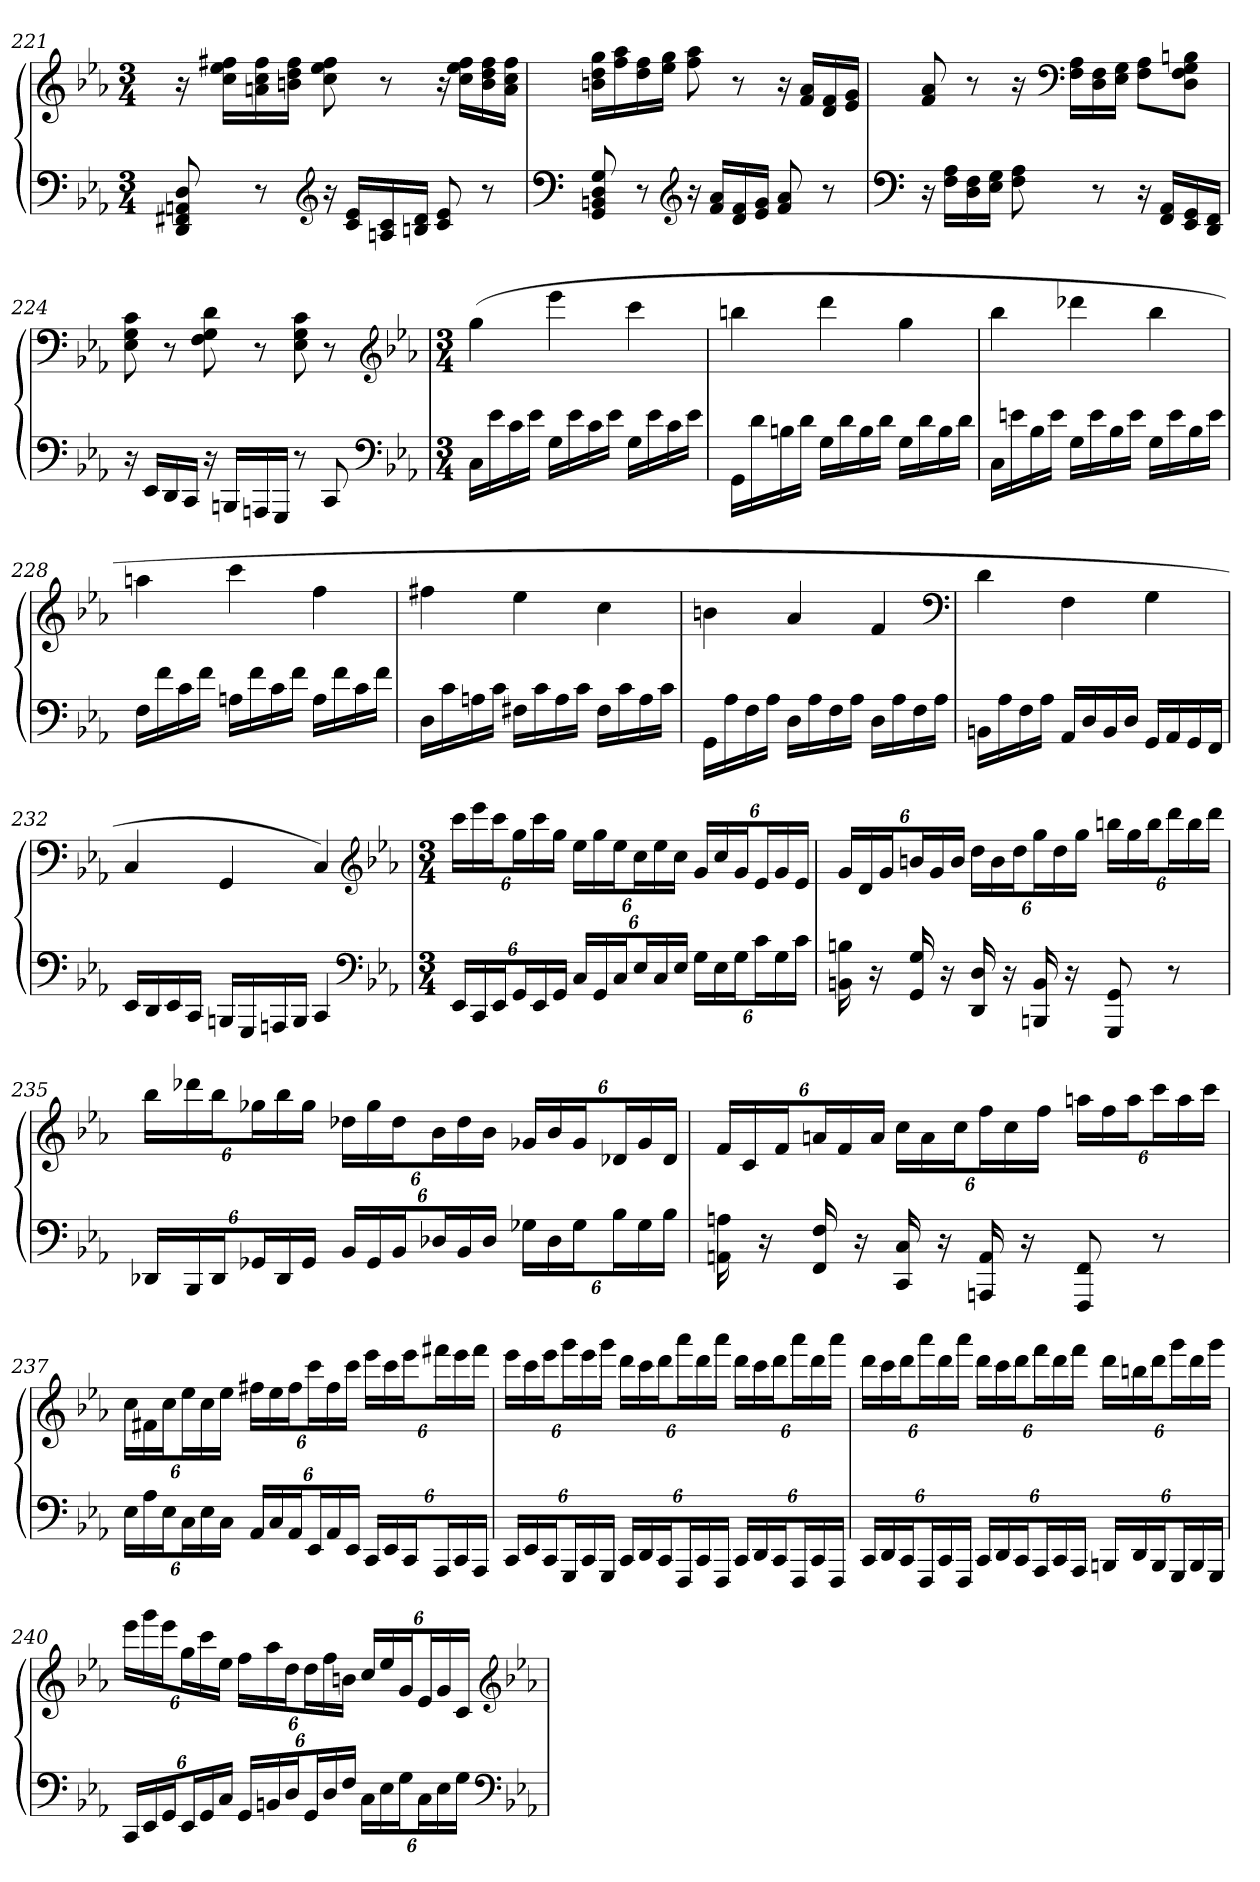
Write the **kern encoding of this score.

**kern	**kern
*part1	*part1
*staff2	*staff1
*clefF4	*clefG2
*k[b-e-a-]	*k[b-e-a-]
*c:	*c:
*M3/4	*M3/4
=221	=221
8DD 8FF#X 8AAn 8D	16r
.	16cc 16ee- 16ff#XLL
8r	16an 16cc 16ff#
.	16bn 16dd 16ff#JJ
*clefG2	*
16r	8cc 8ee- 8ff#
16c 16e-LL	.
16An 16c	8r
16Bn 16dJJ	.
8c 8e-	16r
.	16cc 16ee- 16ff#LL
8r	16b 16dd 16ff#
.	16a 16cc 16ff#JJ
=222	=222
*clefF4	*
8GG 8BBn 8D 8G	16bn 16dd 16ggLL
.	16ff 16aa-
8r	16dd 16ff
.	16ee- 16ggJJ
*clefG2	*
16r	8ff 8aa-
16f 16a-LL	.
16d 16f	8r
16e- 16gJJ	.
8f 8a-	16r
.	16f 16a-LL
8r	16d 16f
.	16e- 16gJJ
=223	=223
*clefF4	*
16r	8f 8a-
16F 16A-LL	.
16D 16F	8r
16E- 16GJJ	.
8F 8A-	16r
*	*clefF4
.	16F 16A-LL
8r	16D 16F
.	16E- 16GJJ
16r	8F 8A-L
16FF 16AA-LL	.
16EE- 16GG	8D 8F 8G 8BnJ
16DD 16FFJJ	.
=224	=224
16r	8E- 8G 8c
16EE-LL	.
16DD	8r
16CCJJ	.
16r	8F 8G 8d
16BBBnLL	.
16AAAn	8r
16GGGJJ	.
8r	8E- 8G 8c
8CC	8r
*clefF4	*clefG2
*k[b-e-a-]	*k[b-e-a-]
*c:	*c:
=225	=225
*M3/4	*M3/4
16CLL	(4gg
16e-	.
16c	.
16e-JJ	.
16GLL	4eee-
16e-	.
16c	.
16e-JJ	.
16GLL	4ccc
16e-	.
16c	.
16e-JJ	.
=226	=226
16GGLL	4bbn
16d	.
16Bn	.
16dJJ	.
16GLL	4ddd
16d	.
16B	.
16dJJ	.
16GLL	4gg
16d	.
16B	.
16dJJ	.
=227	=227
16CLL	4bb-
16en	.
16B-	.
16eJJ	.
16GLL	4ddd-X
16e	.
16B-	.
16eJJ	.
16GLL	4bb-
16e	.
16B-	.
16eJJ	.
=228	=228
16FLL	4aan
16f	.
16c	.
16fJJ	.
16AnLL	4ccc
16f	.
16c	.
16fJJ	.
16ALL	4ff
16f	.
16c	.
16fJJ	.
=229	=229
16DLL	4ff#X
16c	.
16An	.
16cJJ	.
16F#XLL	4ee-
16c	.
16A	.
16cJJ	.
16F#LL	4cc
16c	.
16A	.
16cJJ	.
=230	=230
16GGLL	4bn
16A-	.
16F	.
16A-JJ	.
16DLL	4a-
16A-	.
16F	.
16A-JJ	.
16DLL	4f
16A-	.
16F	.
16A-JJ	.
*	*clefF4
=231	=231
16BBnLL	4d
16A-	.
16F	.
16A-JJ	.
16AA-LL	4F
16D	.
16BB	.
16DJJ	.
16GGLL	4G
16AA-	.
16GG	.
16FFJJ	.
=232	=232
16EE-LL	4C
16DD	.
16EE-	.
16CCJJ	.
16BBBnLL	4GG
16GGG	.
16AAAn	.
16BBBJJ	.
4CC	4C)
*clefF4	*clefG2
*k[b-e-a-]	*k[b-e-a-]
*c:	*c:
=233	=233
*M3/4	*M3/4
24EE-LL	24cccLL
24CC	24eee-
24EE-J	24cccJ
24GGL	24ggL
24EE-	24ccc
24GGJJ	24ggJJ
24CLL	24ee-LL
24GG	24gg
24CJ	24ee-J
24E-L	24ccL
24C	24ee-
24E-JJ	24ccJJ
24GLL	24gLL
24E-	24cc
24GJ	24gJ
24cL	24e-L
24G	24g
24cJJ	24e-JJ
=234	=234
16BBn 16Bn	24gLL
.	24d
16r	.
.	24gJ
16GG 16G	24bnL
.	24g
16r	.
.	24bJJ
16DD 16D	24ddLL
.	24b
16r	.
.	24ddJ
16BBBn 16BB	24ggL
.	24dd
16r	.
.	24ggJJ
8GGG 8GG	24bbnLL
.	24gg
.	24bbJ
8r	24dddL
.	24bb
.	24dddJJ
=235	=235
24DD-XLL	24bb-LL
24BBB-	24ddd-X
24DD-J	24bb-J
24GG-XL	24gg-XL
24DD-	24bb-
24GG-JJ	24gg-JJ
24BB-LL	24dd-XLL
24GG-	24gg-
24BB-J	24dd-J
24D-XL	24b-L
24BB-	24dd-
24D-JJ	24b-JJ
24G-XLL	24g-XLL
24D-	24b-
24G-J	24g-J
24B-L	24d-XL
24G-	24g-
24B-JJ	24d-JJ
=236	=236
16AAn 16An	24fLL
.	24c
16r	.
.	24fJ
16FF 16F	24anL
.	24f
16r	.
.	24aJJ
16CC 16C	24ccLL
.	24a
16r	.
.	24ccJ
16AAAn 16AA	24ffL
.	24cc
16r	.
.	24ffJJ
8FFF 8FF	24aanLL
.	24ff
.	24aaJ
8r	24cccL
.	24aa
.	24cccJJ
=237	=237
24E-LL	24ccLL
24A-	24f#X
24E-J	24ccJ
24CL	24ee-L
24E-	24cc
24CJJ	24ee-JJ
24AA-LL	24ff#XLL
24C	24ee-
24AA-J	24ff#J
24EE-L	24cccL
24AA-	24ff#
24EE-JJ	24cccJJ
24CCLL	24eee-LL
24EE-	24ccc
24CCJ	24eee-J
24AAA-L	24fff#XL
24CC	24eee-
24AAA-JJ	24fff#JJ
=238	=238
24CCLL	24eee-LL
24EE-	24ccc
24CCJ	24eee-J
24GGGL	24gggL
24CC	24eee-
24GGGJJ	24gggJJ
24CCLL	24dddLL
24DD	24ccc
24CCJ	24dddJ
24FFFL	24aaa-L
24CC	24ddd
24FFFJJ	24aaa-JJ
24CCLL	24dddLL
24DD	24ccc
24CCJ	24dddJ
24FFFL	24aaa-L
24CC	24ddd
24FFFJJ	24aaa-JJ
=239	=239
24CCLL	24dddLL
24DD	24ccc
24CCJ	24dddJ
24FFFL	24aaa-L
24CC	24ddd
24FFFJJ	24aaa-JJ
24CCLL	24dddLL
24DD	24ccc
24CCJ	24dddJ
24AAA-L	24fffL
24CC	24ddd
24AAA-JJ	24fffJJ
24BBBnLL	24dddLL
24DD	24bbn
24BBBJ	24dddJ
24GGGL	24gggL
24BBB	24ddd
24GGGJJ	24gggJJ
=240	=240
24CCLL	24eee-LL
24EE-	24ggg
24GGJ	24eee-J
24EE-L	24ggL
24GG	24ccc
24CJJ	24ee-JJ
24GGLL	24ffLL
24BBn	24aa-
24DJ	24ddJ
24GGL	24ddL
24D	24ff
24FJJ	24bnJJ
24CLL	24ccLL
24E-	24ee-
24GJ	24gJ
24CL	24e-L
24E-	24g
24GJJ	24cJJ
*clefF4	*clefG2
*k[b-e-a-]	*k[b-e-a-]
*c:	*c:
=	=
*-	*-
